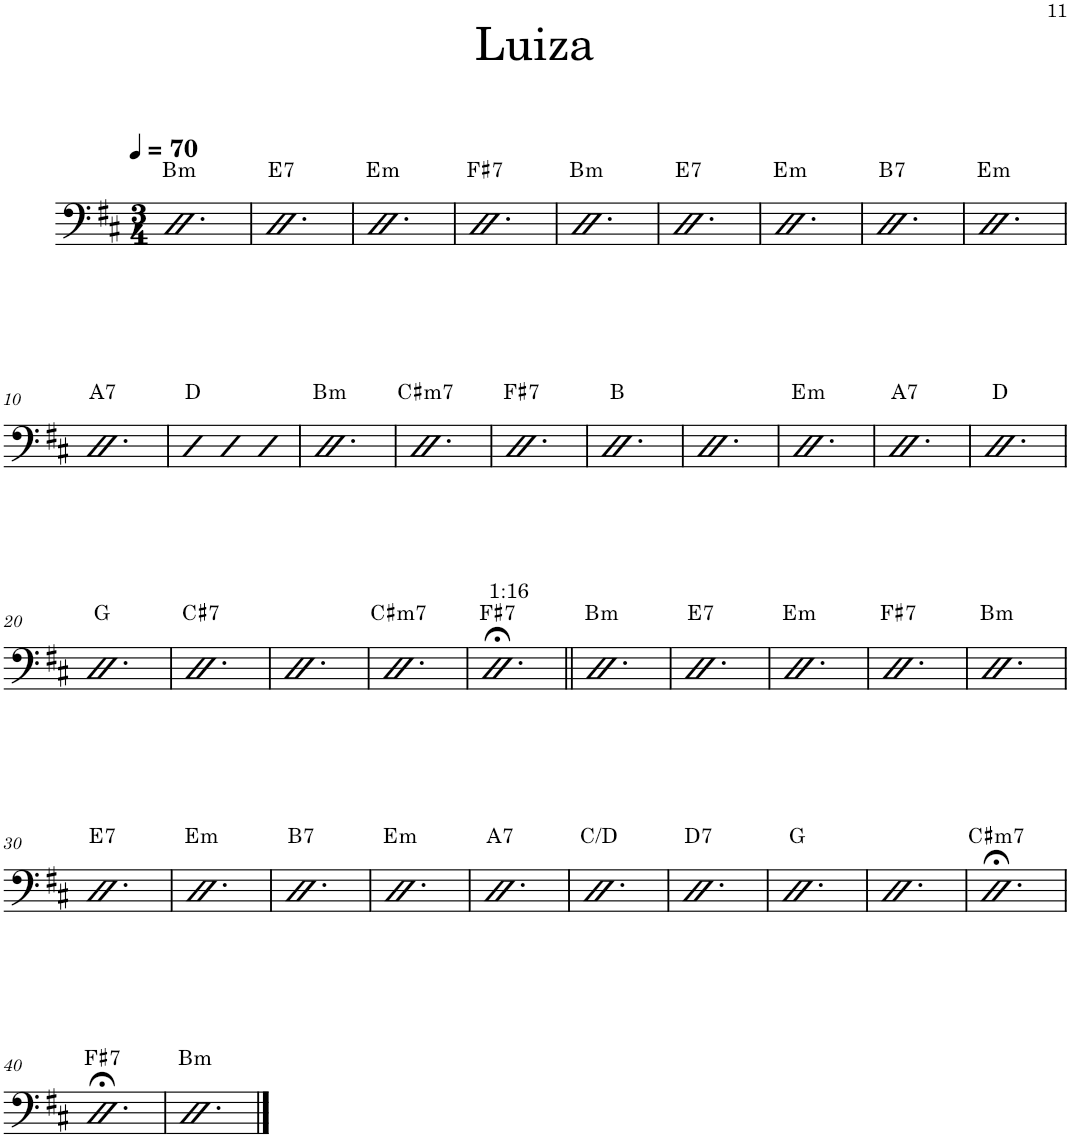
**kern	**harte
*part1	*part1
*staff1	*
*I"Acoustic Bass	*
*I'Bass	*
!!LO:PB:g=z
*clefF4	*
*Trd7c12	*
*k[f#c#]	*
*M3/4	*
*MM70	*
=1	=1
!	!LO:H:kt=m
2.D	B:min
=2	=2
!	!LO:H:kt=7
2.D	E:7
=3	=3
!	!LO:H:kt=m
2.D	E:min
=4	=4
!	!LO:H:kt=7
2.D	F#:7
=5	=5
!	!LO:H:kt=m
2.D	B:min
=6	=6
!	!LO:H:kt=7
2.D	E:7
=7	=7
!	!LO:H:kt=m
2.D	E:min
=8	=8
!	!LO:H:kt=7
2.Dn	B:7
=9	=9
!	!LO:H:kt=m
2.D	E:min
!!LO:LB:g=z
=10	=10
!	!LO:H:kt=7
2.D	A:7
=11	=11
4D	D:maj
4D	.
4D	.
=12	=12
!	!LO:H:kt=m
2.D	B:min
=13	=13
!	!LO:H:kt=m7
2.D	C#:min7
=14	=14
!	!LO:H:kt=7
2.D	F#:7
=15	=15
2.Dn	B:maj
=16	=16
2.D	.
=17	=17
!	!LO:H:kt=m
2.D	E:min
=18	=18
!	!LO:H:kt=7
2.D	A:7
=19	=19
2.D	D:maj
!!LO:LB:g=z
=20	=20
2.D	G:maj
=21	=21
!	!LO:H:kt=7
2.D	C#:7
=22	=22
2.D	.
=23	=23
!	!LO:H:kt=m7
2.D	C#:min7
=24	=24
!LO:TX:a:t=1&colon;16	!LO:H:kt=7
2.D;<	F#:7
=25||	=25||
!	!LO:H:kt=m
2.D	B:min
=26	=26
!	!LO:H:kt=7
2.D	E:7
=27	=27
!	!LO:H:kt=m
2.D	E:min
=28	=28
!	!LO:H:kt=7
2.D	F#:7
=29	=29
!	!LO:H:kt=m
2.D	B:min
!!LO:LB:g=z
=30	=30
!	!LO:H:kt=7
2.D	E:7
=31	=31
!	!LO:H:kt=m
2.D	E:min
=32	=32
!	!LO:H:kt=7
2.Dn	B:7
=33	=33
!	!LO:H:kt=m
2.D	E:min
=34	=34
!	!LO:H:kt=7
2.D	A:7
=35	=35
2.D	C:maj/2
=36	=36
!	!LO:H:kt=7
2.D	D:7
=37	=37
2.D	G:maj
=38	=38
2.D	.
=39	=39
!	!LO:H:kt=m7
2.D;<	C#:min7
!!LO:LB:g=z
=40	=40
!	!LO:H:kt=7
2.D;<	F#:7
=41	=41
!	!LO:H:kt=m
2.D	B:min
==	==
*-	*-
